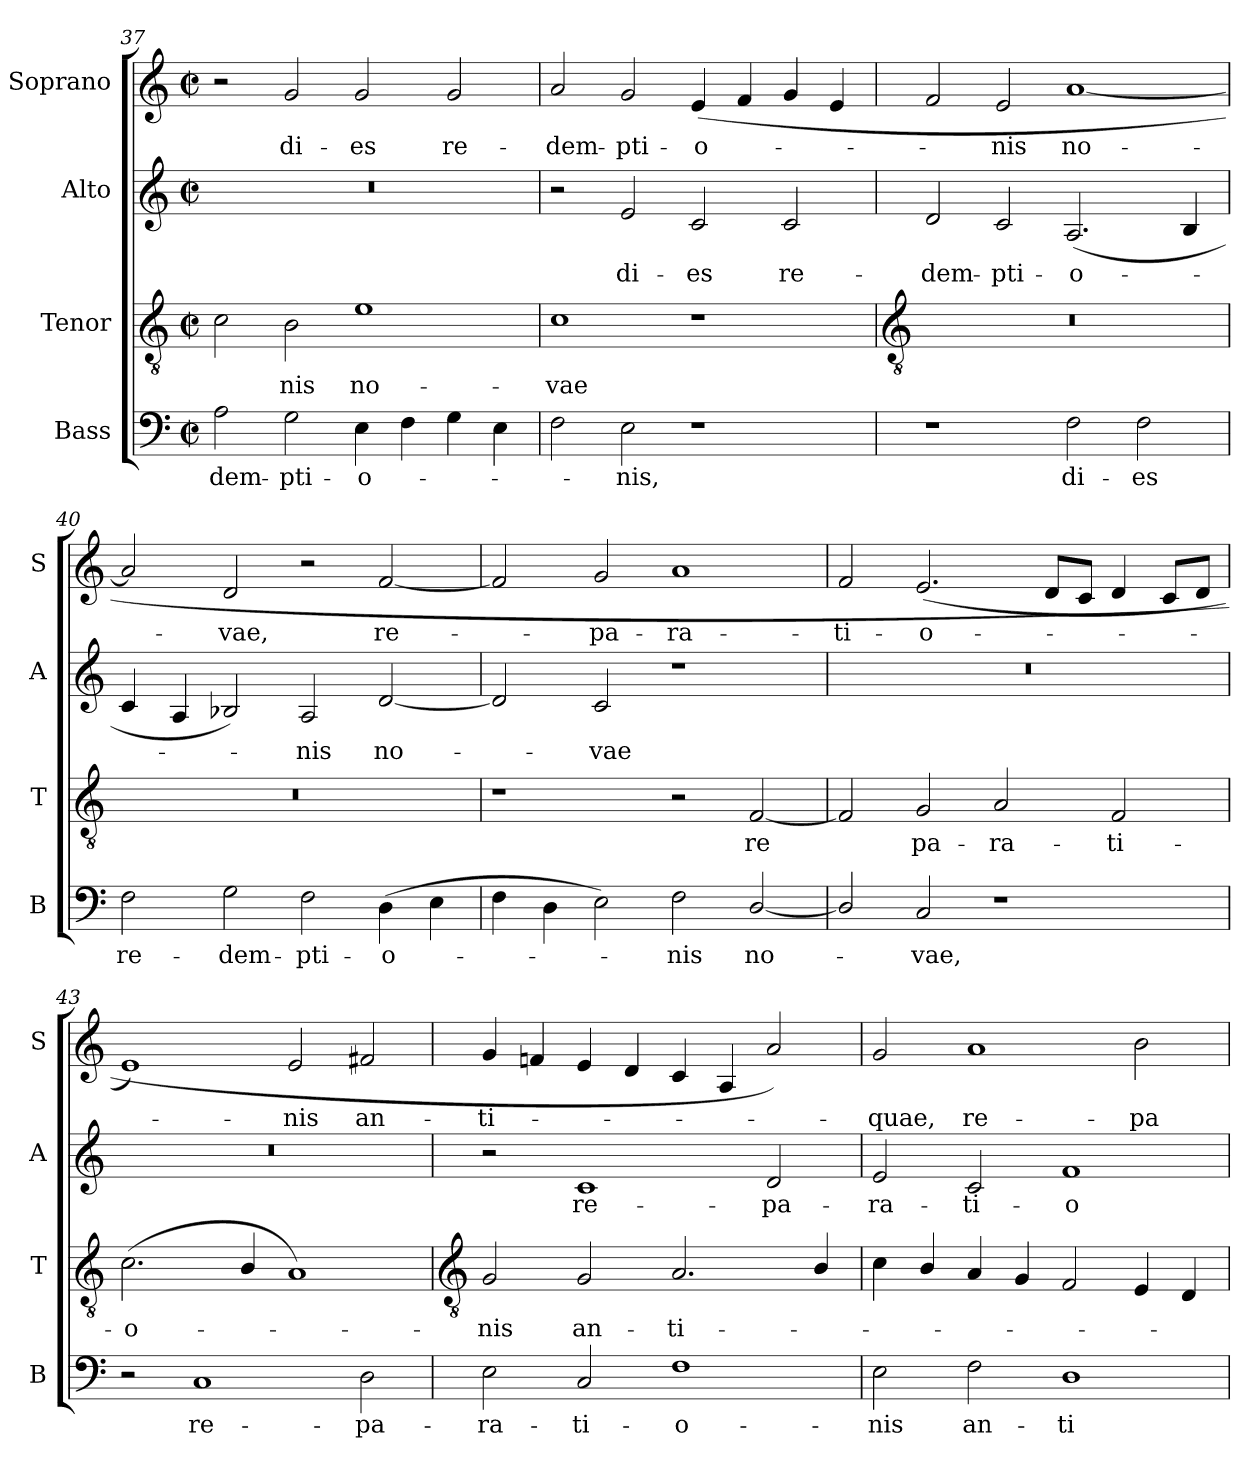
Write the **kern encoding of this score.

**kern	**text	**kern	**text	**kern	**text	**kern	**text
*part4	*part4	*part3	*part3	*part2	*part2	*part1	*part1
*staff4	*staff4	*staff3	*staff3	*staff2	*staff2	*staff1	*staff1
*I"Bass	*	*I"Tenor	*	*I"Alto	*	*I"Soprano	*
*I'B	*	*I'T	*	*I'A	*	*I'S	*
*clefF4	*	*clefGv2	*	*clefG2	*	*clefG2	*
*k[]	*	*k[]	*	*k[]	*	*k[]	*
*C:	*	*C:	*	*C:	*	*C:	*
*M4/2	*	*M4/2	*	*M4/2	*	*M4/2	*
*met(c|)	*	*met(c|)	*	*met(c|)	*	*met(c|)	*
=37	=37	=37	=37	=37	=37	=37	=37
!	!LO:LY:b	!	!	!	!	!	!
2A	-dem-	2c	.	0r	.	2r	.
!	!LO:LY:b	!	!LO:LY:b	!	!	!	!LO:LY:b
2G	-pti-	2B	nis	.	.	2g	di-
!	!LO:LY:b	!	!LO:LY:b	!	!	!	!LO:LY:b
4E	-o-	1e	no-	.	.	2g	-es
4F	.	.	.	.	.	.	.
!	!	!	!	!	!	!	!LO:LY:b
4G	.	.	.	.	.	2g	re-
4E	.	.	.	.	.	.	.
=38	=38	=38	=38	=38	=38	=38	=38
!	!	!	!LO:LY:b	!	!	!	!LO:LY:b
2F	.	1c	-vae	2r	.	2a	-dem-
!	!LO:LY:b	!	!	!	!LO:LY:b	!	!LO:LY:b
2E	nis,	.	.	2e	di-	2g	-pti-
!	!	!	!	!	!LO:LY:b	!	!LO:LY:b
1r	.	1r	.	2c	-es	(<4e	-o-
.	.	.	.	.	.	4f	.
!	!	!	!	!	!LO:LY:b	!	!
.	.	.	.	2c	re-	4g	.
.	.	.	.	.	.	4e	.
!!LO:LB:g=z
=39	=39	=39	=39	=39	=39	=39	=39
*	*	*clefGv2	*	*	*	*	*
!	!	!	!	!	!LO:LY:b	!	!
1r	.	0r	.	2d	-dem-	2f	.
!	!	!	!	!	!LO:LY:b	!	!LO:LY:b
.	.	.	.	2c	-pti-	2e	nis
!	!LO:LY:b	!	!	!	!LO:LY:b	!	!LO:LY:b
2F	di-	.	.	(<2.A	-o-	[1a	no-
!	!LO:LY:b	!	!	!	!	!	!
2F	-es	.	.	.	.	.	.
.	.	.	.	4B	.	.	.
=40	=40	=40	=40	=40	=40	=40	=40
!	!LO:LY:b	!	!	!	!	!	!
2F	re-	0r	.	4c	.	2a]	.
.	.	.	.	4A	.	.	.
!	!LO:LY:b	!	!	!	!	!	!LO:LY:b
2G	-dem-	.	.	2B-X)	.	2d	vae,
!	!LO:LY:b	!	!	!	!LO:LY:b	!	!
2F	-pti-	.	.	2A	nis	2r	.
!	!LO:LY:b	!	!	!	!LO:LY:b	!	!LO:LY:b
(>4D	-o-	.	.	[2d	no-	[2f	re-
4E	.	.	.	.	.	.	.
=41	=41	=41	=41	=41	=41	=41	=41
4F	.	1r	.	2d]	.	2f]	.
4D	.	.	.	.	.	.	.
!	!	!	!	!	!LO:LY:b	!	!LO:LY:b
2E)	.	.	.	2c	vae	2g	pa-
!	!LO:LY:b	!	!	!	!	!	!LO:LY:b
2F	nis	2r	.	1r	.	1a	-ra-
!	!LO:LY:b	!	!LO:LY:b	!	!	!	!
[2D/	no-	[2F	re	.	.	.	.
=42	=42	=42	=42	=42	=42	=42	=42
!	!	!	!	!	!	!	!LO:LY:b
2D/]	.	2F]	.	0r	.	2f	-ti-
!	!LO:LY:b	!	!LO:LY:b	!	!	!	!LO:LY:b
2C	vae,	2G	pa-	.	.	(<2.e	-o-
!	!	!	!LO:LY:b	!	!	!	!
1r	.	2A	-ra-	.	.	.	.
.	.	.	.	.	.	8dL	.
.	.	.	.	.	.	8cJ	.
!	!	!	!LO:LY:b	!	!	!	!
.	.	2F	-ti-	.	.	4d	.
.	.	.	.	.	.	8cL	.
.	.	.	.	.	.	8dJ	.
=43	=43	=43	=43	=43	=43	=43	=43
!	!	!	!LO:LY:b	!	!	!	!
2r	.	(<2.c	-o-	0r	.	1e)	.
!	!LO:LY:b	!	!	!	!	!	!
1C	re-	.	.	.	.	.	.
.	.	4B/	.	.	.	.	.
!	!	!	!	!	!	!	!LO:LY:b
.	.	1A)	.	.	.	2e	nis
!	!LO:LY:b	!	!	!	!	!	!LO:LY:b
2D	-pa-	.	.	.	.	2f#X	an-
!!LO:LB:g=z
=44	=44	=44	=44	=44	=44	=44	=44
*	*	*clefGv2	*	*	*	*	*
!	!LO:LY:b	!	!LO:LY:b	!	!	!	!LO:LY:b
2E	-ra-	2G	nis	2r	.	4g	-ti-
.	.	.	.	.	.	4fn	.
!	!LO:LY:b	!	!LO:LY:b	!	!LO:LY:b	!	!
2C	-ti-	2G	an-	1c	re-	4e	.
.	.	.	.	.	.	4d	.
!	!LO:LY:b	!	!LO:LY:b	!	!	!	!
1F	-o-	2.A	-ti-	.	.	4c	.
.	.	.	.	.	.	4A	.
!	!	!	!	!	!LO:LY:b	!	!
.	.	.	.	2d	-pa-	2a)	.
.	.	4B/	.	.	.	.	.
=45	=45	=45	=45	=45	=45	=45	=45
!	!LO:LY:b	!	!	!	!LO:LY:b	!	!LO:LY:b
2E	-nis	4c\	.	2e	-ra-	2g	quae,
.	.	4B/	.	.	.	.	.
!	!LO:LY:b	!	!	!	!LO:LY:b	!	!LO:LY:b
2F	an-	4A	.	2c	-ti-	1a	re-
.	.	4G	.	.	.	.	.
!	!LO:LY:b	!	!	!	!LO:LY:b	!	!
1D/	-ti-	2F	.	1f	-o-	.	.
!	!	!	!	!	!	!	!LO:LY:b
.	.	4E	.	.	.	2b	-pa-
.	.	4D	.	.	.	.	.
=	=	=	=	=	=	=	=
*-	*-	*-	*-	*-	*-	*-	*-
